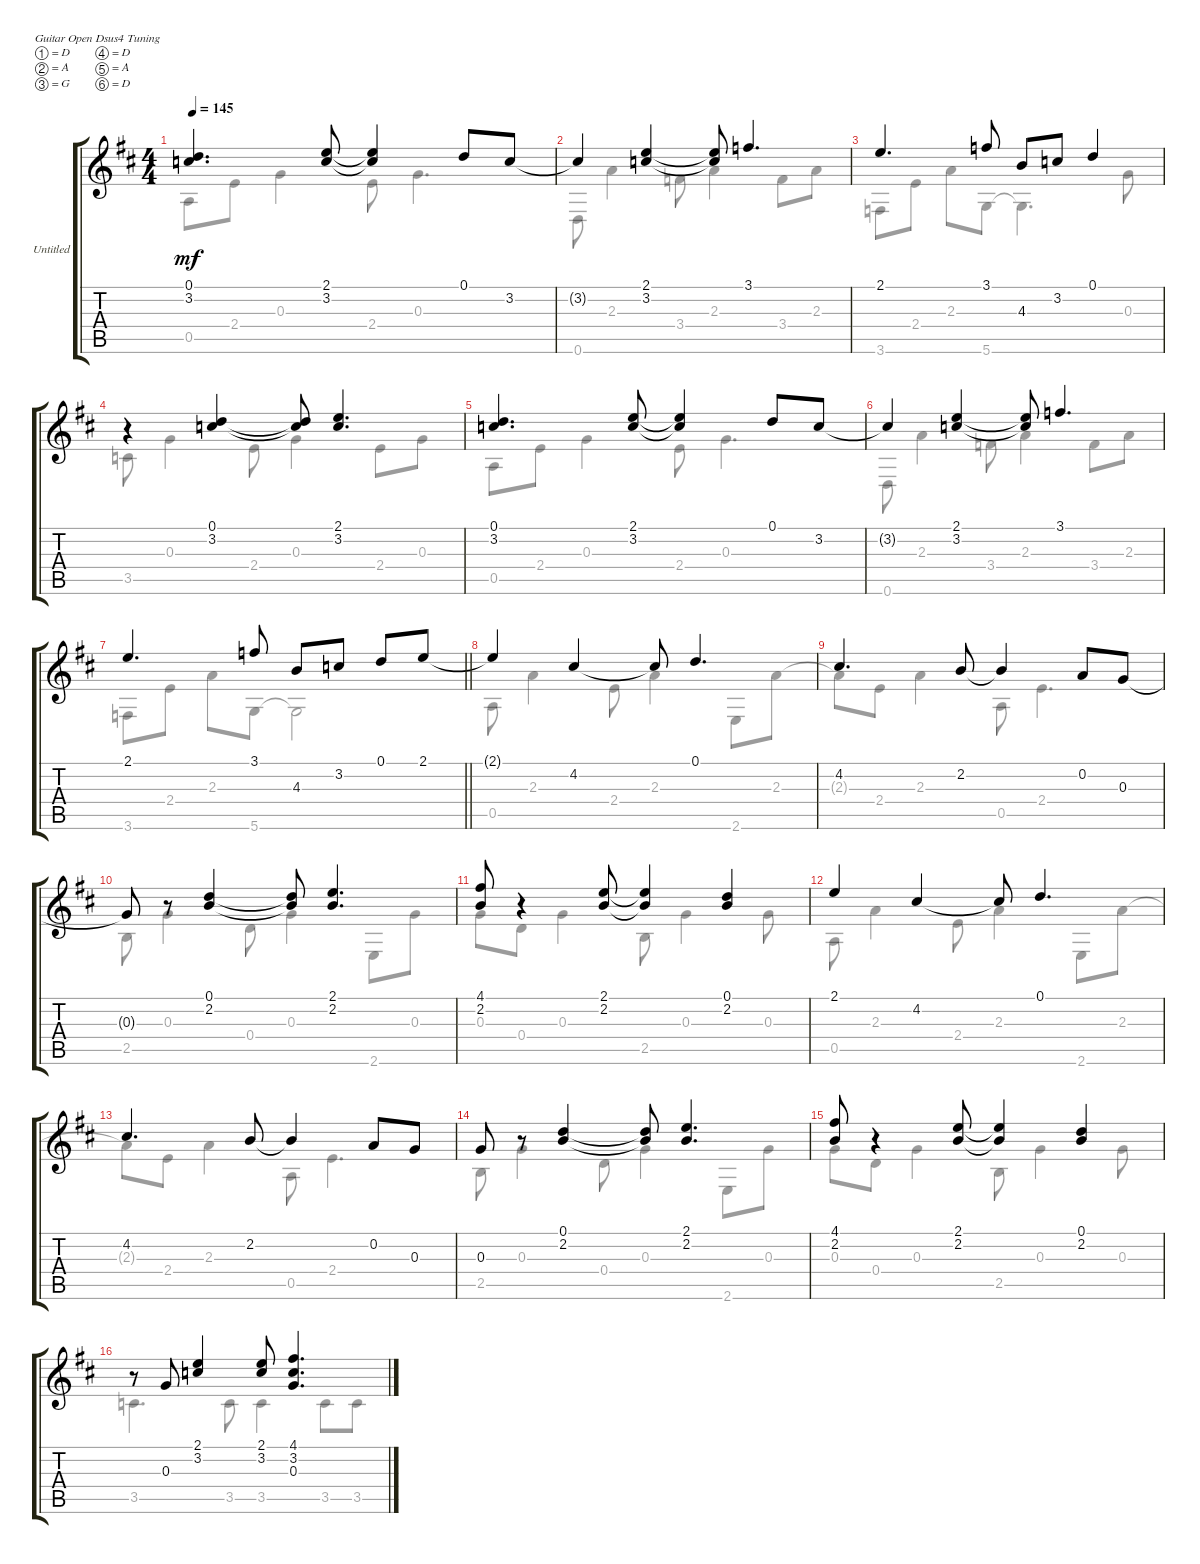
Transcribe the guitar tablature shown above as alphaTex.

\bracketExtendMode groupsimilarinstruments
\firstSystemTrackNameOrientation horizontal
\otherSystemsTrackNameOrientation horizontal
\track ("Untitled" "Untitled") {instrument acousticguitarsteel}
\staff {score tabs}
\tuning (D4 A3 G3 D3 A2 D2)
\voice
\ts (4 4)
\tempo 145
\clef g2
\ks d
(0.1 3.2).4{d dy mf} (2.1 3.2).8 (2.1{t} 3.2{t}).4 0.1.8 3.2.8 |
3.2{t}.4 (2.1 3.2).4 (2.1{t} 3.2{t}).8 3.1.4{d} |
2.1.4{d} 3.1.8 4.3.8 3.2.8 0.1.4 |
r.4 (0.1 3.2).4 (0.1{t} 3.2{t}).8 (2.1 3.2).4{d} |
(0.1 3.2).4{d} (2.1 3.2).8 (2.1{t} 3.2{t}).4 0.1.8 3.2.8 |
3.2{t}.4 (2.1 3.2).4 (2.1{t} 3.2{t}).8 3.1.4{d} |
\barLineRight lightlight
2.1.4{d} 3.1.8 4.3.8 3.2.8 0.1.8 2.1.8 |
2.1{t}.4 4.2.4 4.2{t}.8 0.1.4{d} |
4.2.4{d} 2.2.8 2.2{t}.4 0.2.8 0.3.8 |
0.3{t}.8 r.8 (0.1 2.2).4 (0.1{t} 2.2{t}).8 (2.1 2.2).4{d} |
(4.1 2.2).8 r.4 (2.1 2.2).8 (2.1{t} 2.2{t}).4 (0.1 2.2).4 |
2.1.4 4.2.4 4.2{t}.8 0.1.4{d} |
4.2.4{d} 2.2.8 2.2{t}.4 0.2.8 0.3.8 |
0.3.8 r.8 (0.1 2.2).4 (0.1{t} 2.2{t}).8 (2.1 2.2).4{d} |
(4.1 2.2).8 r.4 (2.1 2.2).8 (2.1{t} 2.2{t}).4 (0.1 2.2).4 |
r.8 0.3.8 (2.1 3.2).4 (2.1 3.2).8 (4.1 3.2 0.3).4{d}
\voice
\clef g2
\ottava regular
\simile none
\ks d
0.5.8{dy mf} 2.4.8 0.3.4 2.4.8 0.3.4{d} |
0.6.8 2.3.4 3.4.8 2.3.4 3.4.8 2.3.8 |
3.6.8 2.4.8 2.3.8 5.6.8 5.6{t}.4{d} 0.3.8 |
3.5.8 0.3.4 2.4.8 0.3.4 2.4.8 0.3.8 |
0.5.8 2.4.8 0.3.4 2.4.8 0.3.4{d} |
0.6.8 2.3.4 3.4.8 2.3.4 3.4.8 2.3.8 |
\barLineRight lightlight
3.6.8 2.4.8 2.3.8 5.6.8 5.6{t}.2 |
0.5.8 2.3.4 2.4.8 2.3.4 2.6.8 2.3.8 |
2.3{t}.8 2.4.8 2.3.4 0.5.8 2.4.4{d} |
2.5.8 0.3.4 0.4.8 0.3.4 2.6.8 0.3.8 |
0.3.8 0.4.8 0.3.4 2.5.8 0.3.4 0.3.8 |
0.5.8 2.3.4 2.4.8 2.3.4 2.6.8 2.3.8 |
2.3{t}.8 2.4.8 2.3.4 0.5.8 2.4.4{d} |
2.5.8 0.3.4 0.4.8 0.3.4 2.6.8 0.3.8 |
0.3.8 0.4.8 0.3.4 2.5.8 0.3.4 0.3.8 |
3.5.4{d} 3.5.8 3.5.4 3.5.8 3.5.8
